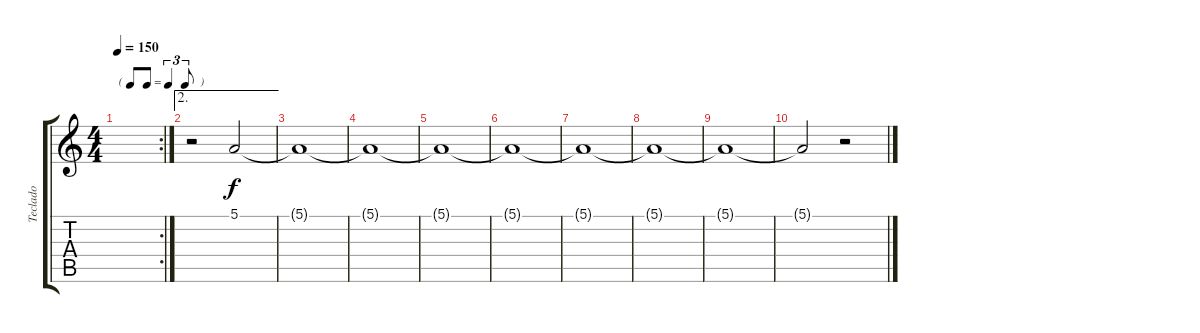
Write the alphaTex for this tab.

\track ("Teclado" "Teclado") {instrument acousticgrandpiano}
\staff {score tabs}
\tuning (E4 B3 G3 D3 A2 E2) {hide}
\rc 2
\ts (4 4)
\tf triplet8th
\tempo 150
\clef g2
\ks c
|
\ae 2
r.2 5.1.2{instrument stringensemble2} |
5.1{t}.1 |
5.1{t}.1 |
5.1{t}.1 |
5.1{t}.1 |
5.1{t}.1 |
5.1{t}.1 |
5.1{t}.1 |
5.1{t}.2 r.2
